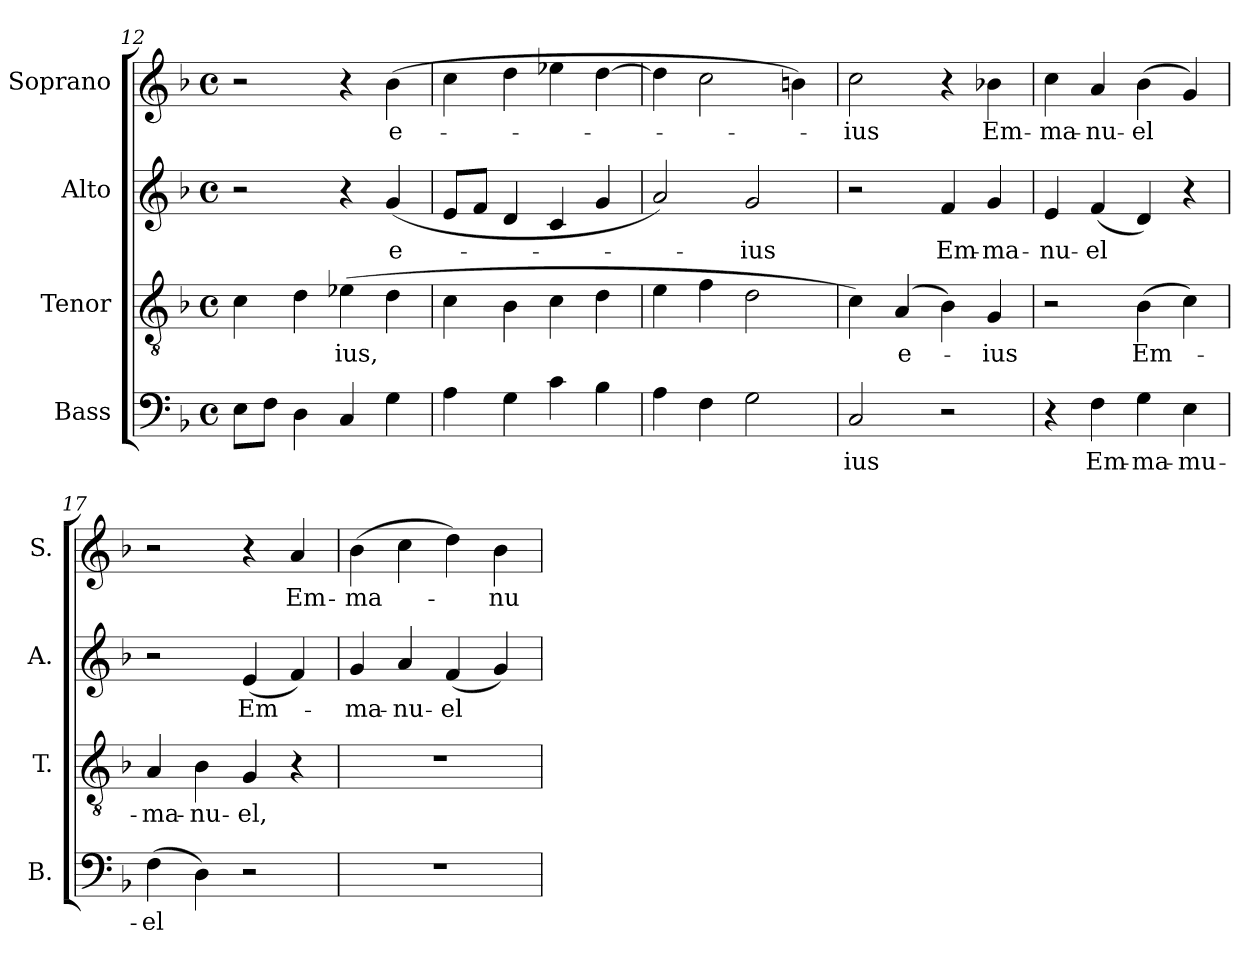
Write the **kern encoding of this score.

**kern	**text	**kern	**text	**kern	**text	**kern	**text
*part4	*part4	*part3	*part3	*part2	*part2	*part1	*part1
*staff4	*staff4	*staff3	*staff3	*staff2	*staff2	*staff1	*staff1
*I"Bass	*	*I"Tenor	*	*I"Alto	*	*I"Soprano	*
*I'B.	*	*I'T.	*	*I'A.	*	*I'S.	*
*clefF4	*	*clefGv2	*	*clefG2	*	*clefG2	*
*	*	*ITrd7c12	*	*	*	*	*
*k[b-]	*	*k[b-]	*	*k[b-]	*	*k[b-]	*
*F:	*	*F:	*	*F:	*	*F:	*
*M4/4	*	*M4/4	*	*M4/4	*	*M4/4	*
*met(c)	*	*met(c)	*	*met(c)	*	*met(c)	*
=12	=12	=12	=12	=12	=12	=12	=12
8Ei\L	.	4Ci\	.	2r	.	2r	.
8Fi\J	.	.	.	.	.	.	.
4Di\	.	4Di\	.	.	.	.	.
!	!	!	!LO:LY:b:color=#000000	!	!	!	!
4Ci/	.	(4E-Xi\	-ius,	4r	.	4r	.
!	!	!	!	!	!LO:LY:b:color=#000000	!	!
!	!	!	!	!	!	!	!LO:LY:b:color=#000000
4Gi\	.	4Di\	.	(4gi/	e-	(4b-i\	e-
!!LO:PB:g=z
=13	=13	=13	=13	=13	=13	=13	=13
4Ai\	.	4Ci\	.	8ei/L	.	4cci\	.
.	.	.	.	8fi/J	.	.	.
4Gi\	.	4BB-i\	.	4di/	.	4ddi\	.
4ci\	.	4Ci\	.	4ci/	.	4ee-Xi\	.
4B-i\	.	4Di\	.	4gi/	.	[>4ddi\	.
=14	=14	=14	=14	=14	=14	=14	=14
4Ai\	.	4Ei\	.	2ai/)	.	4ddi\]	.
4Fi\	.	4Fi\	.	.	.	2cci\	.
!	!	!	!	!	!LO:LY:b:color=#000000	!	!
2Gi\	.	2Di\	.	2gi/	-ius	.	.
.	.	.	.	.	.	4bni\)	.
=15	=15	=15	=15	=15	=15	=15	=15
!	!LO:LY:b:color=#000000	!	!	!	!	!	!
!	!	!	!	!	!	!	!LO:LY:b:color=#000000
2Ci/	-ius	4Ci\)	.	2r	.	2cci\	-ius
!	!	!	!LO:LY:b:color=#000000	!	!	!	!
.	.	(4AAi/	e-	.	.	.	.
!	!	!	!	!	!LO:LY:b:color=#000000	!	!
2r	.	4BB-i\)	.	4fi/	Em-	4r	.
!	!	!	!LO:LY:b:color=#000000	!	!	!	!
!	!	!	!	!	!LO:LY:b:color=#000000	!	!
!	!	!	!	!	!	!	!LO:LY:b:color=#000000
.	.	4GGi/	-ius	4gi/	-ma-	4b-Xi\	Em-
=16	=16	=16	=16	=16	=16	=16	=16
!	!	!	!	!	!LO:LY:b:color=#000000	!	!
!	!	!	!	!	!	!	!LO:LY:b:color=#000000
4r	.	2r	.	4ei/	-nu-	4cci\	-ma-
!	!LO:LY:b:color=#000000	!	!	!	!	!	!
!	!	!	!	!	!LO:LY:b:color=#000000	!	!
!	!	!	!	!	!	!	!LO:LY:b:color=#000000
4Fi\	Em-	.	.	(4fi/	-el	4ai/	-nu-
!	!LO:LY:b:color=#000000	!	!	!	!	!	!
!	!	!	!LO:LY:b:color=#000000	!	!	!	!
!	!	!	!	!	!	!	!LO:LY:b:color=#000000
4Gi\	-ma-	(4BB-i\	Em-	4di/)	.	(4b-i\	-el
!	!LO:LY:b:color=#000000	!	!	!	!	!	!
4Ei\	-mu-	4Ci\)	.	4r	.	4gi/)	.
=17	=17	=17	=17	=17	=17	=17	=17
!	!LO:LY:b:color=#000000	!	!	!	!	!	!
!	!	!	!LO:LY:b:color=#000000	!	!	!	!
(4Fi\	-el	4AAi/	-ma-	2r	.	2r	.
!	!	!	!LO:LY:b:color=#000000	!	!	!	!
4Di\)	.	4BB-i\	-nu-	.	.	.	.
!	!	!	!LO:LY:b:color=#000000	!	!	!	!
!	!	!	!	!	!LO:LY:b:color=#000000	!	!
2r	.	4GGi/	-el,	(4ei/	Em-	4r	.
!	!	!	!	!	!	!	!LO:LY:b:color=#000000
.	.	4r	.	4fi/)	.	4ai/	Em-
=18	=18	=18	=18	=18	=18	=18	=18
!	!	!	!	!	!LO:LY:b:color=#000000	!	!
!	!	!	!	!	!	!	!LO:LY:b:color=#000000
1r	.	1r	.	4gi/	-ma-	(4b-i\	-ma-
!	!	!	!	!	!LO:LY:b:color=#000000	!	!
.	.	.	.	4ai/	-nu-	4cci\	.
!	!	!	!	!	!LO:LY:b:color=#000000	!	!
.	.	.	.	(4fi/	-el	4ddi\)	.
!	!	!	!	!	!	!	!LO:LY:b:color=#000000
.	.	.	.	4gi/)	.	4b-i\	-nu-
=	=	=	=	=	=	=	=
*-	*-	*-	*-	*-	*-	*-	*-
